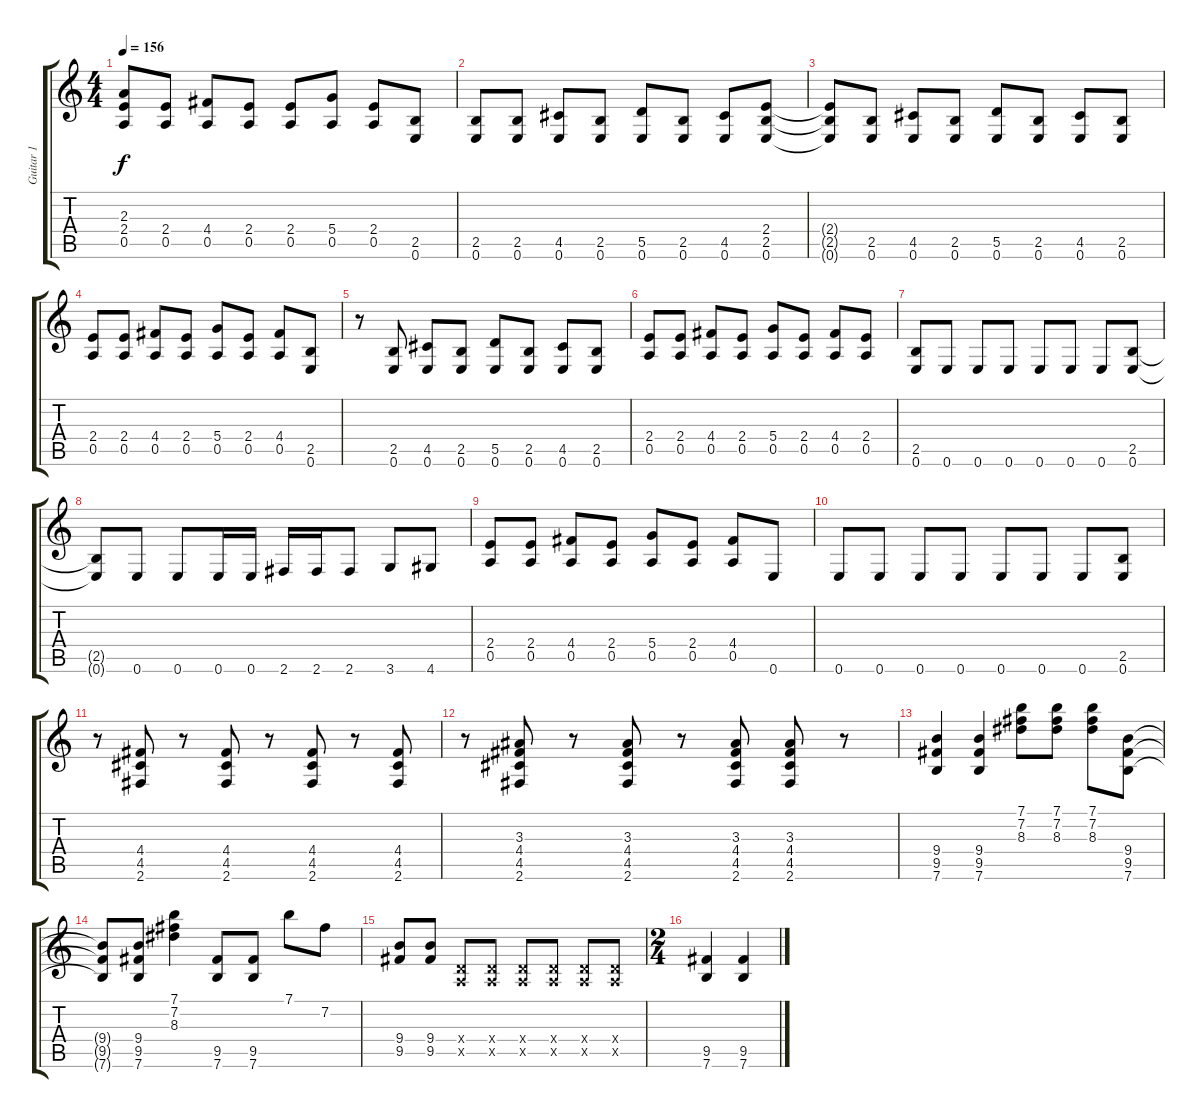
\track ("Guitar 1" "Guitar 1") {instrument overdrivenguitar}
\staff {score tabs}
\tuning (E4 B3 G3 D3 A2 E2) {hide}
\ts (4 4)
\tempo 156
\clef g2
\ks c
(2.3{t} 2.4{t} 0.5{t}).8{dy f} (2.4 0.5).8 (4.4 0.5).8 (2.4 0.5).8 (2.4 0.5).8 (5.4 0.5).8 (2.4 0.5).8 (2.5 0.6).8 |
(2.5 0.6).8 (2.5 0.6).8 (4.5 0.6).8 (2.5 0.6).8 (5.5 0.6).8 (2.5 0.6).8 (4.5 0.6).8 (2.4 2.5 0.6).8 |
(2.4{t} 2.5{t} 0.6{t}).8 (2.5 0.6).8 (4.5 0.6).8 (2.5 0.6).8 (5.5 0.6).8 (2.5 0.6).8 (4.5 0.6).8 (2.5 0.6).8 |
(2.4 0.5).8 (2.4 0.5).8 (4.4 0.5).8 (2.4 0.5).8 (5.4 0.5).8 (2.4 0.5).8 (4.4 0.5).8 (2.5 0.6).8 |
r.8 (2.5 0.6).8 (4.5 0.6).8 (2.5 0.6).8 (5.5 0.6).8 (2.5 0.6).8 (4.5 0.6).8 (2.5 0.6).8 |
(2.4 0.5).8 (2.4 0.5).8 (4.4 0.5).8 (2.4 0.5).8 (5.4 0.5).8 (2.4 0.5).8 (4.4 0.5).8 (2.4 0.5).8 |
(2.5 0.6).8 0.6.8 0.6.8 0.6.8 0.6.8 0.6.8 0.6.8 (2.5 0.6).8 |
(2.5{t} 0.6{t}).8 0.6.8 0.6.8 0.6.16 0.6.16 2.6.16 2.6.16 2.6.8 3.6.8 4.6.8 |
(2.4 0.5).8 (2.4 0.5).8 (4.4 0.5).8 (2.4 0.5).8 (5.4 0.5).8 (2.4 0.5).8 (4.4 0.5).8 0.6.8 |
0.6.8 0.6.8 0.6.8 0.6.8 0.6.8 0.6.8 0.6.8 (2.5 0.6).8 |
r.8 (4.4 4.5 2.6).8 r.8 (4.4 4.5 2.6).8 r.8 (4.4 4.5 2.6).8 r.8 (4.4 4.5 2.6).8 |
r.8 (3.3 4.4 4.5 2.6).8 r.8 (3.3 4.4 4.5 2.6).8 r.8 (3.3 4.4 4.5 2.6).8 (3.3 4.4 4.5 2.6).8 r.8 |
(9.4 9.5 7.6).4 (9.4 9.5 7.6).4 (7.1 7.2 8.3).8 (7.1 7.2 8.3).8 (7.1 7.2 8.3).8 (9.4 9.5 7.6).8 |
(9.4{t} 9.5{t} 7.6{t}).8 (9.4 9.5 7.6).8 (7.1 7.2 8.3).4 (9.5 7.6).8 (9.5 7.6).8 7.1.8 7.2.8 |
(9.4 9.5).8 (9.4 9.5).8 (0.4{x} 0.5{x}).8 (0.4{x} 0.5{x}).8 (0.4{x} 0.5{x}).8 (0.4{x} 0.5{x}).8 (0.4{x} 0.5{x}).8 (0.4{x} 0.5{x}).8 |
\ts (2 4)
(9.5 7.6).4 (9.5 7.6).4
